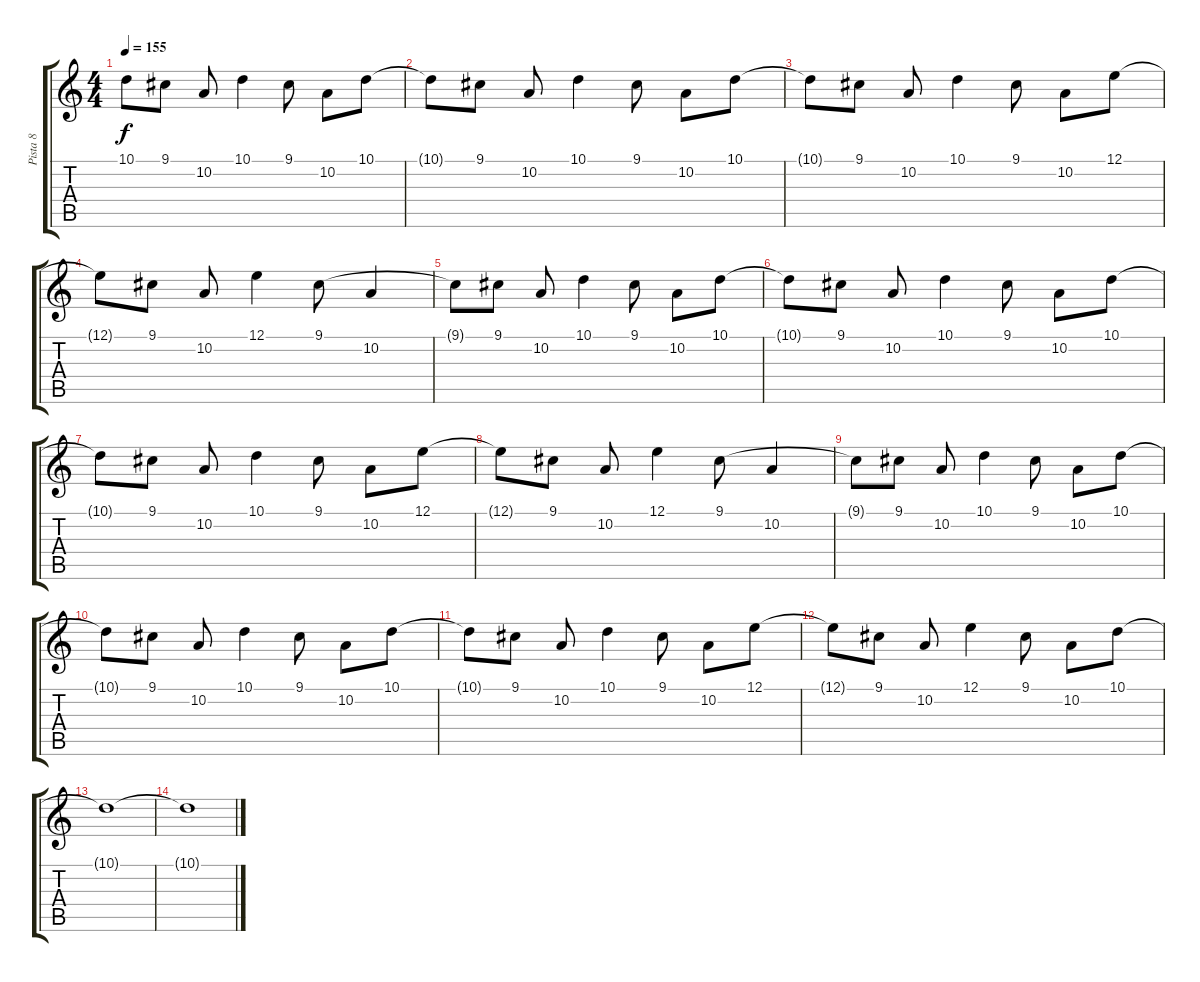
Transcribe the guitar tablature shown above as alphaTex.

\track ("Pista 8" "Pista 8") {instrument lead2sawtooth}
\staff {score tabs}
\tuning (E4 B3 G3 D3 A2 E2) {hide}
\ts (4 4)
\tempo 155
\clef g2
\ks c
10.1.8{dy f} 9.1.8 10.2.8 10.1.4 9.1.8 10.2.8 10.1.8 |
10.1{t}.8 9.1.8 10.2.8 10.1.4 9.1.8 10.2.8 10.1.8 |
10.1{t}.8 9.1.8 10.2.8 10.1.4 9.1.8 10.2.8 12.1.8 |
12.1{t}.8 9.1.8 10.2.8 12.1.4 9.1.8 10.2.4 |
9.1{t}.8 9.1.8 10.2.8 10.1.4 9.1.8 10.2.8 10.1.8 |
10.1{t}.8 9.1.8 10.2.8 10.1.4 9.1.8 10.2.8 10.1.8 |
10.1{t}.8 9.1.8 10.2.8 10.1.4 9.1.8 10.2.8 12.1.8 |
12.1{t}.8 9.1.8 10.2.8 12.1.4 9.1.8 10.2.4 |
9.1{t}.8 9.1.8 10.2.8 10.1.4 9.1.8 10.2.8 10.1.8 |
10.1{t}.8 9.1.8 10.2.8 10.1.4 9.1.8 10.2.8 10.1.8 |
10.1{t}.8 9.1.8 10.2.8 10.1.4 9.1.8 10.2.8 12.1.8 |
12.1{t}.8 9.1.8 10.2.8 12.1.4 9.1.8 10.2.8 10.1.8 |
10.1{t}.1{volume 0} |
10.1{t}.1
